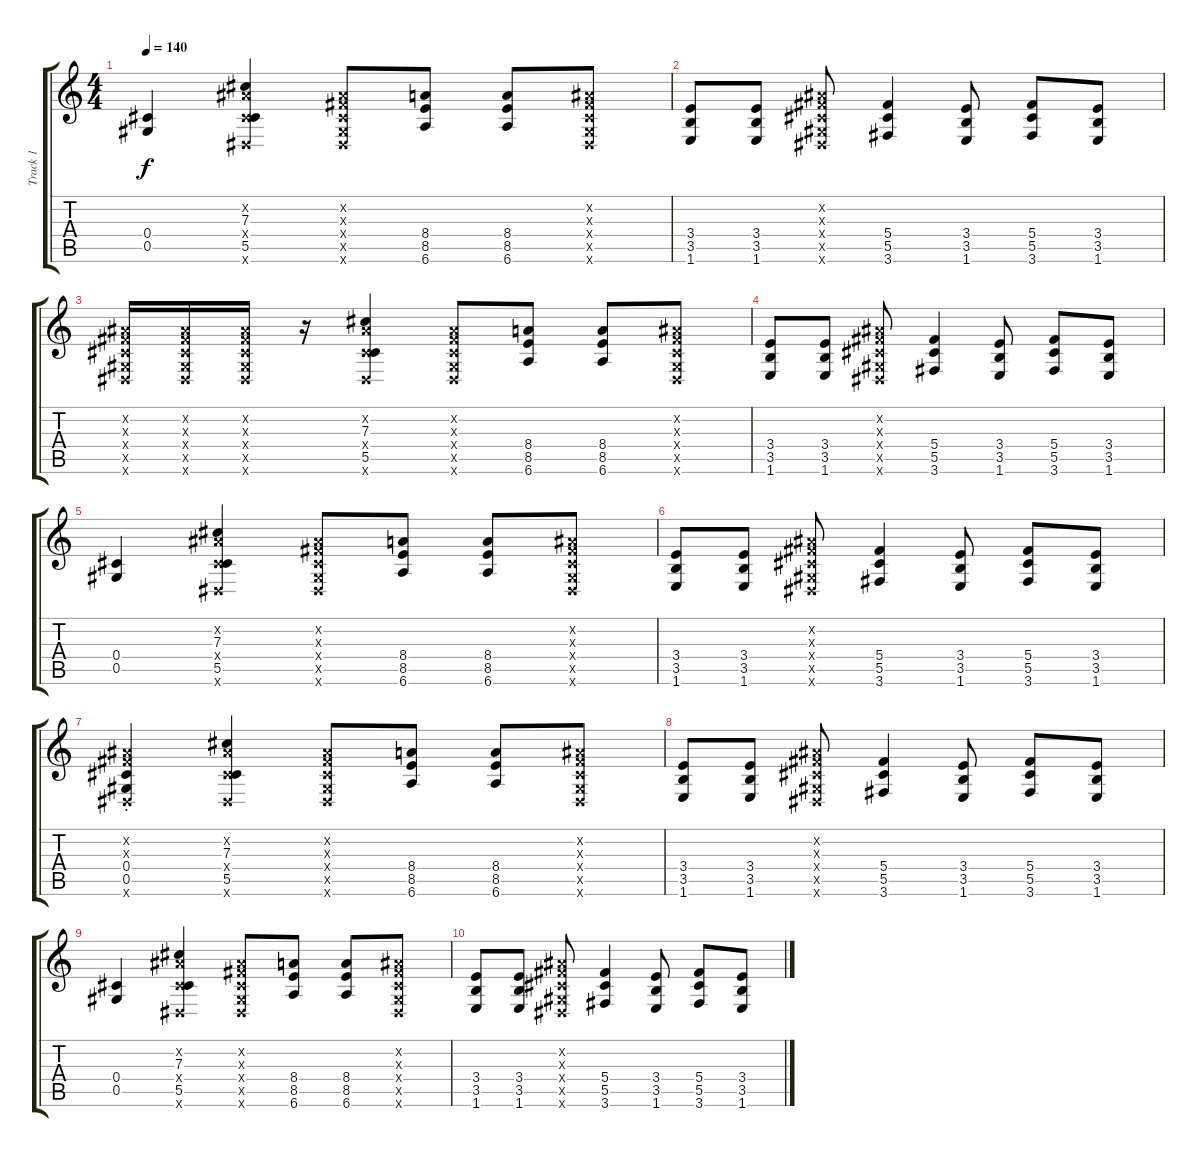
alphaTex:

\track ("Track 1" "Track 1") {instrument overdrivenguitar}
\staff {score tabs}
\tuning (Eb4 Bb3 Gb3 Db3 Ab2 Eb2) {hide}
\ts (4 4)
\tempo 140
\clef g2
\ks c
(0.4 0.5).4{dy f} (0.2{x} 7.3 0.4{x} 5.5 0.6{x}).4 (0.2{x} 0.3{x} 0.4{x} 0.5{x} 0.6{x}).8 (8.4 8.5 6.6).8 (8.4 8.5 6.6).8 (0.2{x} 0.3{x} 0.4{x} 0.5{x} 0.6{x}).8 |
(3.4 3.5 1.6).8 (3.4 3.5 1.6).8 (0.2{x} 0.3{x} 0.4{x} 0.5{x} 0.6{x}).8 (5.4 5.5 3.6).4 (3.4 3.5 1.6).8 (5.4 5.5 3.6).8 (3.4 3.5 1.6).8 |
(0.2{x} 0.3{x} 0.4{x} 0.5{x} 0.6{x}).16 (0.2{x} 0.3{x} 0.4{x} 0.5{x} 0.6{x}).16 (0.2{x} 0.3{x} 0.4{x} 0.5{x} 0.6{x}).16 r.16 (0.2{x} 7.3 0.4{x} 5.5 0.6{x}).4 (0.2{x} 0.3{x} 0.4{x} 0.5{x} 0.6{x}).8 (8.4 8.5 6.6).8 (8.4 8.5 6.6).8 (0.2{x} 0.3{x} 0.4{x} 0.5{x} 0.6{x}).8 |
(3.4 3.5 1.6).8 (3.4 3.5 1.6).8 (0.2{x} 0.3{x} 0.4{x} 0.5{x} 0.6{x}).8 (5.4 5.5 3.6).4 (3.4 3.5 1.6).8 (5.4 5.5 3.6).8 (3.4 3.5 1.6).8 |
(0.4 0.5).4 (0.2{x} 7.3 0.4{x} 5.5 0.6{x}).4 (0.2{x} 0.3{x} 0.4{x} 0.5{x} 0.6{x}).8 (8.4 8.5 6.6).8 (8.4 8.5 6.6).8 (0.2{x} 0.3{x} 0.4{x} 0.5{x} 0.6{x}).8 |
(3.4 3.5 1.6).8 (3.4 3.5 1.6).8 (0.2{x} 0.3{x} 0.4{x} 0.5{x} 0.6{x}).8 (5.4 5.5 3.6).4 (3.4 3.5 1.6).8 (5.4 5.5 3.6).8 (3.4 3.5 1.6).8 |
(0.2{x} 0.3{x} 0.4{st} 0.5{st} 0.6{x}).4 (0.2{x} 7.3 0.4{x} 5.5 0.6{x}).4 (0.2{x} 0.3{x} 0.4{x} 0.5{x} 0.6{x}).8 (8.4 8.5 6.6).8 (8.4 8.5 6.6).8 (0.2{x} 0.3{x} 0.4{x} 0.5{x} 0.6{x}).8 |
(3.4 3.5 1.6).8 (3.4 3.5 1.6).8 (0.2{x} 0.3{x} 0.4{x} 0.5{x} 0.6{x}).8 (5.4 5.5 3.6).4 (3.4 3.5 1.6).8 (5.4 5.5 3.6).8 (3.4 3.5 1.6).8 |
(0.4 0.5).4 (0.2{x} 7.3 0.4{x} 5.5 0.6{x}).4 (0.2{x} 0.3{x} 0.4{x} 0.5{x} 0.6{x}).8 (8.4 8.5 6.6).8 (8.4 8.5 6.6).8 (0.2{x} 0.3{x} 0.4{x} 0.5{x} 0.6{x}).8 |
(3.4 3.5 1.6).8 (3.4 3.5 1.6).8 (0.2{x} 0.3{x} 0.4{x} 0.5{x} 0.6{x}).8 (5.4 5.5 3.6).4 (3.4 3.5 1.6).8 (5.4 5.5 3.6).8 (3.4 3.5 1.6).8
